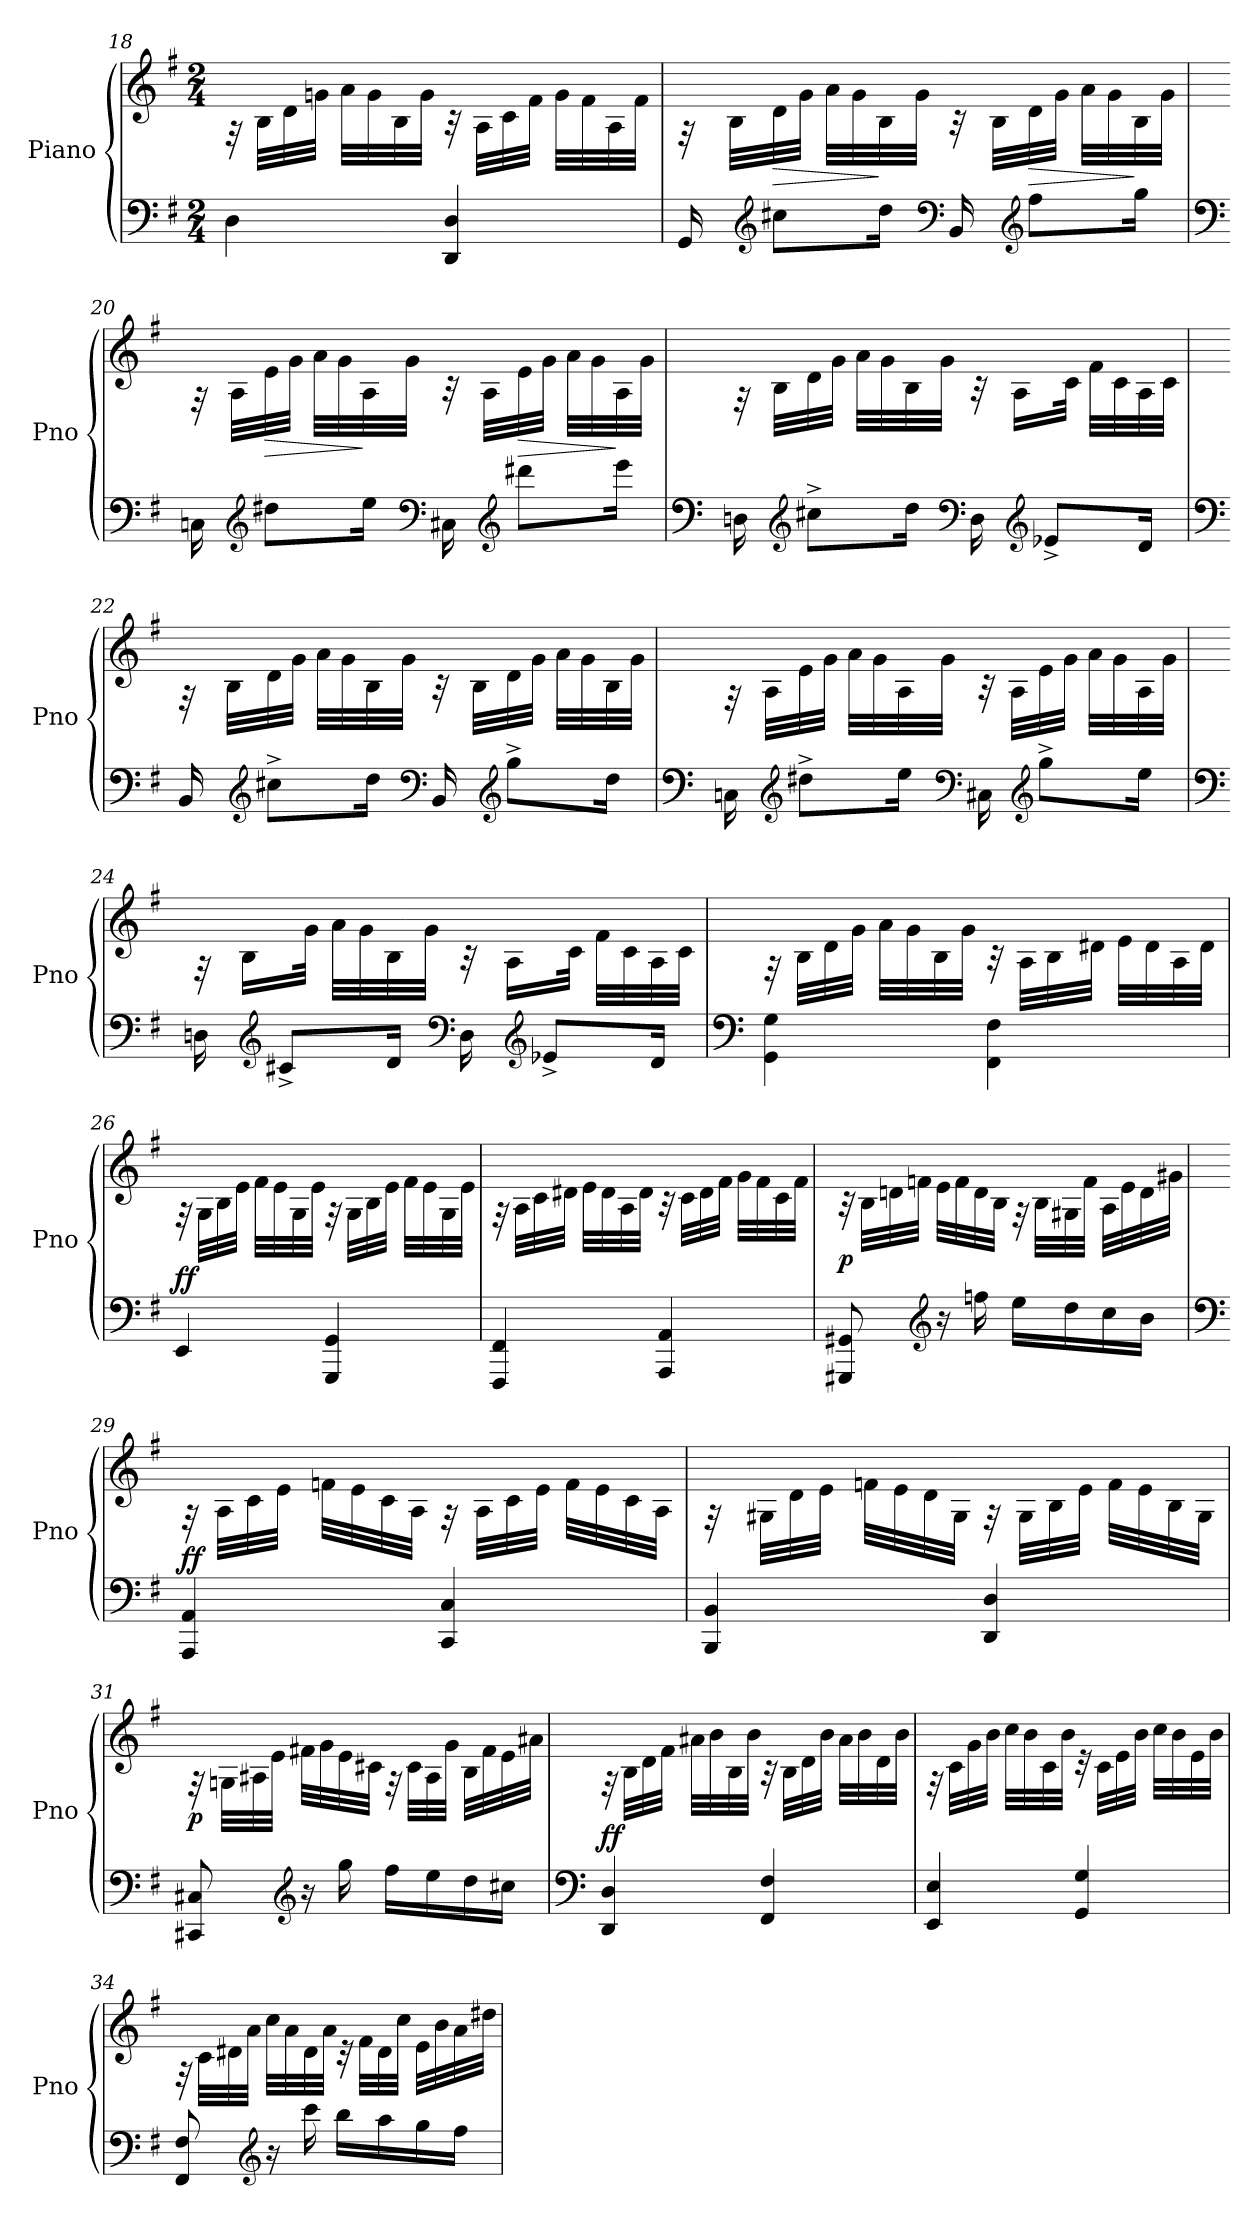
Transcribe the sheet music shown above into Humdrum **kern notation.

**kern	**kern	**dynam
*part1	*part1	*part1
*staff2	*staff1	*staff1/2
*I"Piano	*	*
*I'Pno	*	*
*clefF4	*clefG2	*
*k[f#]	*k[f#]	*
*e:	*e:	*
*M2/4	*M2/4	*
=18	=18	=18
*	*^	*
4D\	2ryy	32r	.
.	.	32B\LLL	.
.	.	32d\	.
.	.	32gn\JJJ	.
.	.	32a\LLL	.
.	.	32g\	.
.	.	32B\	.
.	.	32g\JJJ	.
4DD/ 4D/	.	32r	.
.	.	32A\LLL	.
.	.	32c\	.
.	.	32f#\JJJ	.
.	.	32g\LLL	.
.	.	32f#\	.
.	.	32A\	.
.	.	32f#\JJJ	.
!!LO:PB:g=z	!!
=19	=19	=19	=19
16GG/	2ryy	32r	.
.	.	32B\LLL	.
*clefG2	*	*	*
!	!	!	!LO:HP:b
8cc#X\L	.	32d\	>
.	.	32g\JJJ	.
.	.	32a\LLL	.
.	.	32g\	.
16dd\Jk	.	32B\	]
.	.	32g\JJJ	.
*clefF4	*	*	*
16BB/	.	32r	.
.	.	32B\LLL	.
*clefG2	*	*	*
!	!	!	!LO:HP:b
8ff#\L	.	32d\	>
.	.	32g\JJJ	.
.	.	32a\LLL	.
.	.	32g\	.
16gg\Jk	.	32B\	]
.	.	32g\JJJ	.
=20	=20	=20	=20
*clefF4	*	*	*
16Cn\	2ryy	32r	.
.	.	32A\LLL	.
*clefG2	*	*	*
!	!	!	!LO:HP:b
8dd#X\L	.	32e\	>
.	.	32g\JJJ	.
.	.	32a\LLL	.
.	.	32g\	.
16ee\Jk	.	32A\	]
.	.	32g\JJJ	.
*clefF4	*	*	*
16C#X\	.	32r	.
.	.	32A\LLL	.
*clefG2	*	*	*
!	!	!	!LO:HP:b
8ddd#X\L	.	32e\	>
.	.	32g\JJJ	.
.	.	32a\LLL	.
.	.	32g\	.
16eee\Jk	.	32A\	]
.	.	32g\JJJ	.
!!LO:LB:g=z	!!
=21	=21	=21	=21
*clefF4	*	*	*
16Dn\	2ryy	32r	.
.	.	32B\LLL	.
*clefG2	*	*	*
8cc#X^\L	.	32d\	.
.	.	32g\JJJ	.
.	.	32a\LLL	.
.	.	32g\	.
16dd\Jk	.	32B\	.
.	.	32g\JJJ	.
*clefF4	*	*	*
16D\	.	32r	.
.	.	16A\LL	.
*clefG2	*	*	*
8e-X^/L	.	.	.
.	.	32c\JJk	.
.	.	32f#\LLL	.
.	.	32c\	.
16d/Jk	.	32A\	.
.	.	32c\JJJ	.
=22	=22	=22	=22
*clefF4	*	*	*
16BB/	2ryy	32r	.
.	.	32B\LLL	.
*clefG2	*	*	*
8cc#X^\L	.	32d\	.
.	.	32g\JJJ	.
.	.	32a\LLL	.
.	.	32g\	.
16dd\Jk	.	32B\	.
.	.	32g\JJJ	.
*clefF4	*	*	*
16BB/	.	32r	.
.	.	32B\LLL	.
*clefG2	*	*	*
8gg^\L	.	32d\	.
.	.	32g\JJJ	.
.	.	32a\LLL	.
.	.	32g\	.
16dd\Jk	.	32B\	.
.	.	32g\JJJ	.
!!LO:LB:g=z	!!
=23	=23	=23	=23
*clefF4	*	*	*
16Cn\	2ryy	32r	.
.	.	32A\LLL	.
*clefG2	*	*	*
8dd#X^\L	.	32e\	.
.	.	32g\JJJ	.
.	.	32a\LLL	.
.	.	32g\	.
16ee\Jk	.	32A\	.
.	.	32g\JJJ	.
*clefF4	*	*	*
16C#X\	.	32r	.
.	.	32A\LLL	.
*clefG2	*	*	*
8gg^\L	.	32e\	.
.	.	32g\JJJ	.
.	.	32a\LLL	.
.	.	32g\	.
16ee\Jk	.	32A\	.
.	.	32g\JJJ	.
=24	=24	=24	=24
*clefF4	*	*	*
16Dn\	2ryy	32r	.
.	.	16B\LL	.
*clefG2	*	*	*
8c#X^/L	.	.	.
.	.	32g\JJk	.
.	.	32a\LLL	.
.	.	32g\	.
16d/Jk	.	32B\	.
.	.	32g\JJJ	.
*clefF4	*	*	*
16D\	.	32r	.
.	.	16A\LL	.
*clefG2	*	*	*
8e-X^/L	.	.	.
.	.	32c\JJk	.
.	.	32f#\LLL	.
.	.	32c\	.
16d/Jk	.	32A\	.
.	.	32c\JJJ	.
!!LO:LB:g=z	!!
=25	=25	=25	=25
*clefF4	*	*	*
4GG\ 4G\	2ryy	32r	.
.	.	32B\LLL	.
.	.	32d\	.
.	.	32g\JJJ	.
.	.	32a\LLL	.
.	.	32g\	.
.	.	32B\	.
.	.	32g\JJJ	.
4FF#\ 4F#\	.	32r	.
.	.	32A\LLL	.
.	.	32B\	.
.	.	32d#X\JJJ	.
.	.	32e\LLL	.
.	.	32d#\	.
.	.	32A\	.
.	.	32d#\JJJ	.
=26	=26	=26	=26
!	!	!	!LO:DY:b
4EE/	2ryy	32r	ff
.	.	32G\LLL	.
.	.	32B\	.
.	.	32e\JJJ	.
.	.	32f#\LLL	.
.	.	32e\	.
.	.	32G\	.
.	.	32e\JJJ	.
4GGG/ 4GG/	.	32r	.
.	.	32G\LLL	.
.	.	32B\	.
.	.	32e\JJJ	.
.	.	32f#\LLL	.
.	.	32e\	.
.	.	32G\	.
.	.	32e\JJJ	.
!!LO:LB:g=z	!!
=27	=27	=27	=27
4FFF#/ 4FF#/	2ryy	32r	.
.	.	32A\LLL	.
.	.	32c\	.
.	.	32d#X\JJJ	.
.	.	32e\LLL	.
.	.	32d#\	.
.	.	32A\	.
.	.	32d#\JJJ	.
4AAA/ 4AA/	.	32r	.
.	.	32c\LLL	.
.	.	32d#\	.
.	.	32f#\JJJ	.
.	.	32g\LLL	.
.	.	32f#\	.
.	.	32c\	.
.	.	32f#\JJJ	.
=28	=28	=28	=28
!	!	!	!LO:DY:b
8GGG#X/ 8GG#X/	2ryy	32r	p
.	.	32B\LLL	.
.	.	32dn\	.
.	.	32fn\JJJ	.
*clefG2	*	*	*
16r	.	32e\LLL	.
.	.	32f\	.
16ffn\	.	32d\	.
.	.	32B\JJJ	.
16ee\LL	.	32r	.
.	.	32B\LLL	.
16dd\	.	32G#X\	.
.	.	32f\JJJ	.
16cc\	.	32A\LLL	.
.	.	32e\	.
16b\JJ	.	32d\	.
.	.	32g#X\JJJ	.
!!LO:PB:g=z	!!
=29	=29	=29	=29
*clefF4	*	*	*
!	!	!	!LO:DY:b
4AAA/ 4AA/	2ryy	32r	ff
.	.	32A\LLL	.
.	.	32c\	.
.	.	32e\JJJ	.
.	.	32fn\LLL	.
.	.	32e\	.
.	.	32c\	.
.	.	32A\JJJ	.
4CC/ 4C/	.	32r	.
.	.	32A\LLL	.
.	.	32c\	.
.	.	32e\JJJ	.
.	.	32f\LLL	.
.	.	32e\	.
.	.	32c\	.
.	.	32A\JJJ	.
=30	=30	=30	=30
4BBB/ 4BB/	2ryy	32r	.
.	.	32G#X\LLL	.
.	.	32d\	.
.	.	32e\JJJ	.
.	.	32fn\LLL	.
.	.	32e\	.
.	.	32d\	.
.	.	32G#\JJJ	.
4DD/ 4D/	.	32r	.
.	.	32G#\LLL	.
.	.	32B\	.
.	.	32e\JJJ	.
.	.	32f\LLL	.
.	.	32e\	.
.	.	32B\	.
.	.	32G#\JJJ	.
!!LO:LB:g=z	!!
=31	=31	=31	=31
!	!	!	!LO:DY:b
8CC#X/ 8C#X/	2ryy	32r	p
.	.	32Gn\LLL	.
.	.	32A#X\	.
.	.	32e\JJJ	.
*clefG2	*	*	*
16r	.	32f#X\LLL	.
.	.	32g\	.
16gg\	.	32e\	.
.	.	32c#X\JJJ	.
16ff#\LL	.	32r	.
.	.	32c#\LLL	.
16ee\	.	32A#\	.
.	.	32g\JJJ	.
16dd\	.	32B\LLL	.
.	.	32f#\	.
16cc#X\JJ	.	32e\	.
.	.	32a#X\JJJ	.
=32	=32	=32	=32
*clefF4	*	*	*
!	!	!	!LO:DY:b
4DD/ 4D/	2ryy	32r	ff
.	.	32B\LLL	.
.	.	32d\	.
.	.	32f#\JJJ	.
.	.	32a#X\LLL	.
.	.	32b\	.
.	.	32B\	.
.	.	32b\JJJ	.
4FF#/ 4F#/	.	32r	.
.	.	32B\LLL	.
.	.	32d\	.
.	.	32b\JJJ	.
.	.	32a#\LLL	.
.	.	32b\	.
.	.	32d\	.
.	.	32b\JJJ	.
!!LO:LB:g=z	!!
=33	=33	=33	=33
4EE/ 4E/	2ryy	32r	.
.	.	32c\LLL	.
.	.	32g\	.
.	.	32b\JJJ	.
.	.	32cc\LLL	.
.	.	32b\	.
.	.	32c\	.
.	.	32b\JJJ	.
4GG/ 4G/	.	32r	.
.	.	32c\LLL	.
.	.	32e\	.
.	.	32b\JJJ	.
.	.	32cc\LLL	.
.	.	32b\	.
.	.	32e\	.
.	.	32b\JJJ	.
=34	=34	=34	=34
8FF#/ 8F#/	2ryy	32r	.
.	.	32c\LLL	.
.	.	32d#X\	.
.	.	32a\JJJ	.
*clefG2	*	*	*
16r	.	32cc\LLL	.
.	.	32a\	.
16ccc\	.	32d#\	.
.	.	32a\JJJ	.
16bb\LL	.	32r	.
.	.	32f#\LLL	.
16aa\	.	32d#\	.
.	.	32cc\JJJ	.
16gg\	.	32e\LLL	.
.	.	32b\	.
16ff#\JJ	.	32a\	.
.	.	32dd#X\JJJ	.
*	*v	*v	*
=	=	=
*-	*-	*-
